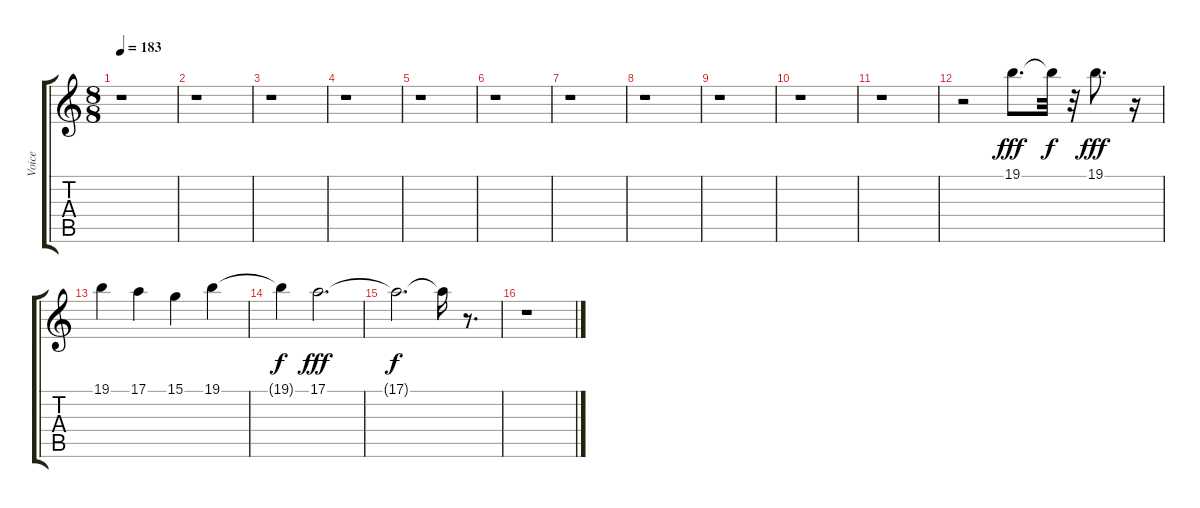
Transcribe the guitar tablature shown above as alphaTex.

\track ("Voice" "Voice") {instrument fx5brightness}
\staff {score tabs}
\tuning (E4 B3 G3 D3 A2 E2) {hide}
\ts (8 8)
\tempo 183
\clef g2
\ks c
r.1{dy f} |
r.1 |
r.1 |
r.1 |
r.1 |
r.1 |
r.1 |
r.1 |
r.1 |
r.1 |
r.1 |
r.2 19.1.8{d dy fff} 19.1{t}.32{dy f} r.32 19.1.8{d dy fff} r.16 |
19.1.4 17.1.4 15.1.4 19.1.4 |
19.1{t}.4{dy f} 17.1.2{d dy fff} |
17.1{t}.2{d dy f} 17.1{t}.16 r.8{d} |
r.1
